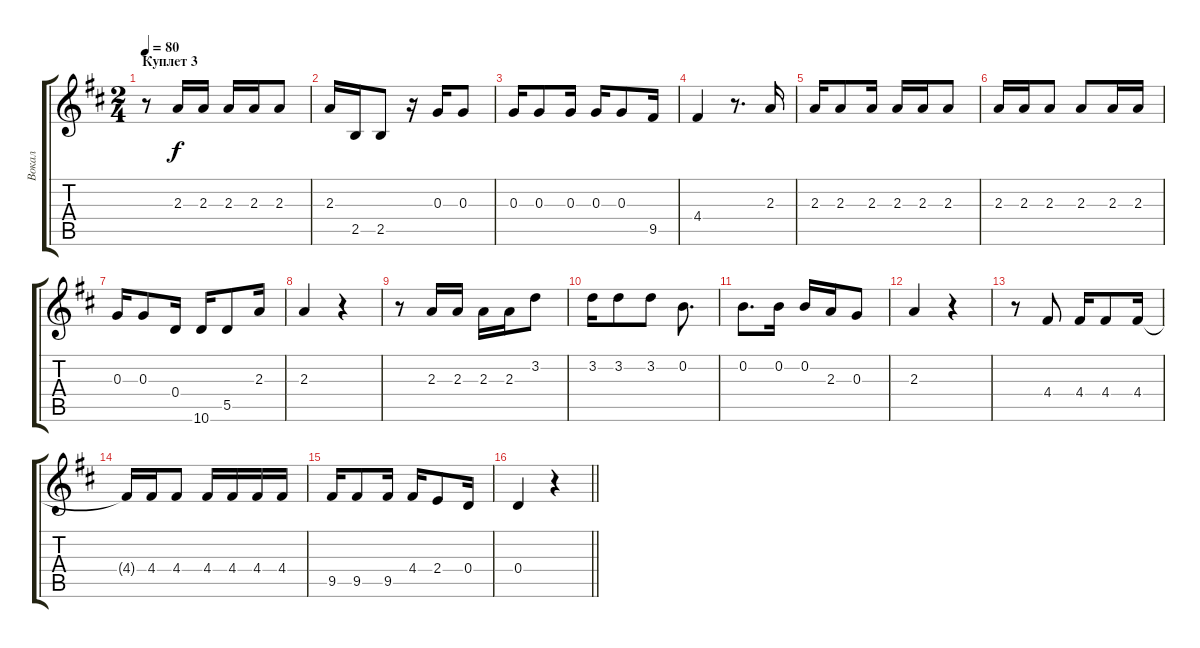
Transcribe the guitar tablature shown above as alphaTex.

\track ("Вокал" "Вокал") {instrument acousticguitarnylon}
\staff {score tabs}
\tuning (E4 B3 G3 D3 A2 E2) {hide}
\ts (2 4)
\section ("" "Куплет 3")
\tempo 80
\clef g2
\ks d
r.8{dy f} 2.3.16 2.3.16 2.3.16 2.3.16 2.3.8 |
2.3.16 2.5.16 2.5.8 r.16 0.3.16 0.3.8 |
0.3.16 0.3.8 0.3.16 0.3.16 0.3.8 9.5.16 |
4.4.4 r.8{d} 2.3.16 |
2.3.16 2.3.8 2.3.16 2.3.16 2.3.16 2.3.8 |
2.3.16 2.3.16 2.3.8 2.3.8 2.3.16 2.3.16 |
0.3.16 0.3.8 0.4.16 10.6.16 5.5.8 2.3.16 |
2.3.4 r.4 |
r.8 2.3.16 2.3.16 2.3.16 2.3.16 3.2.8 |
3.2.16 3.2.8 3.2.8 0.2.8{d} |
0.2.8{d} 0.2.16 0.2.16 2.3.16 0.3.8 |
2.3.4 r.4 |
r.8 4.4.8 4.4.16 4.4.8 4.4.16 |
4.4{t}.16 4.4.16 4.4.8 4.4.16 4.4.16 4.4.16 4.4.16 |
9.5.16 9.5.8 9.5.16 4.4.16 2.4.8 0.4.16 |
\barLineRight lightlight
0.4.4 r.4
